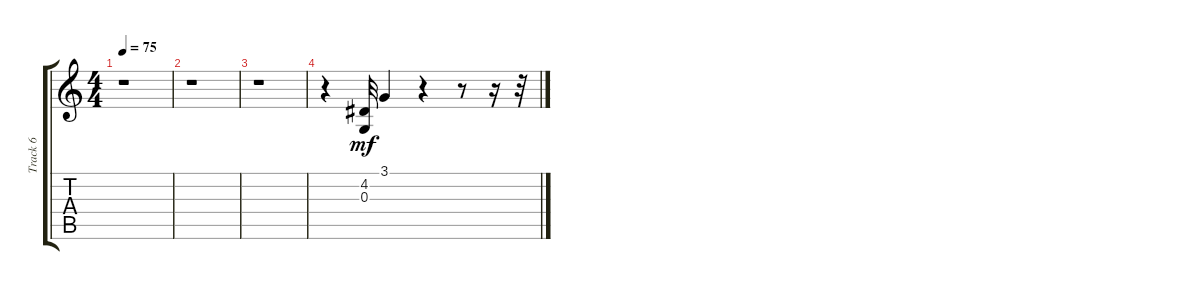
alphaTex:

\track ("Track 6" "Track 6") {instrument fx7echoes}
\staff {score tabs}
\tuning (E4 B3 G3 D3 A2 E2) {hide}
\ts (4 4)
\tempo 75
\clef g2
\ks c
r.1{dy f} |
r.1 |
r.1 |
r.4 (4.2 0.3).32{dy mf} 3.1.4 r.4 r.8 r.16 r.32
